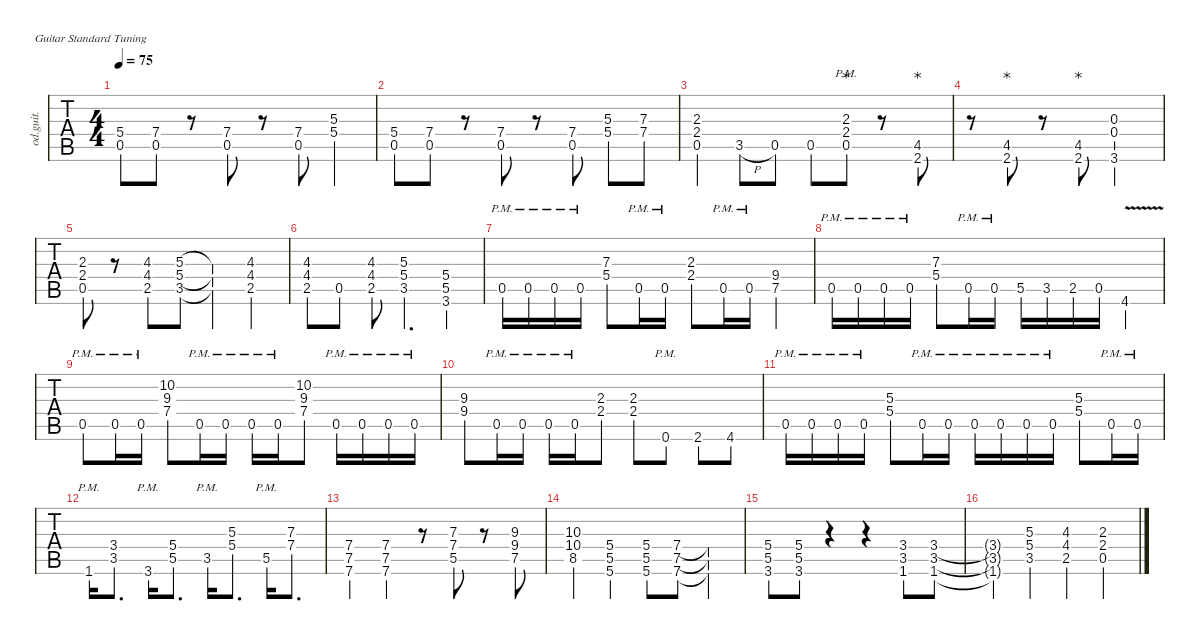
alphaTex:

\defaultSystemsLayout 4
\hideDynamics
\bracketExtendMode nobrackets
\otherSystemsTrackNameOrientation horizontal
\track ("Overdriven Guitar" "od.guit.") {instrument overdrivenguitar}
\staff {tabs}
\tuning (E4 B3 G3 D3 A2 E2)
\ts (4 4)
\tempo 75
\clef g2
\ks c
(0.5 5.4).8{dy mf} (0.5 7.4).8 r.8 (0.5 7.4).8 r.8 (0.5 7.4).8 (5.4 5.3).4 |
(0.5 5.4).8 (0.5 7.4).8 r.8 (0.5 7.4).8 r.8 (0.5 7.4).8 (5.4 5.3).8 (7.4 7.3).8 |
(0.5 2.4 2.3).4 3.5{h}.8 0.5.8 0.5.8 (0.5 2.4 2.3{pm}).8{glpf} r.8 (2.6{acc #} 4.5{acc #}).8{glpf} |
r.8 (2.6{acc #} 4.5{acc #}).8{glpf} r.8 (2.6{acc #} 4.5{acc #}).8{glpf} (3.6 0.4 0.3).2 |
(0.5 2.4 2.3).8 r.8 (2.5 4.4{acc #} 4.3).8 (3.5 5.4 5.3).8 (3.5{t} 5.4{t} 5.3{t}).4 (4.4{acc #} 2.5 4.3).4 |
(4.4{acc #} 2.5 4.3).8 0.5.8 (2.5 4.4{acc #} 4.3).8 (3.5 5.4 5.3).4{d} (3.6 5.5 5.4).4 |
0.5{pm}.16 0.5{pm}.16 0.5{pm}.16 0.5{pm}.16 (5.4 7.3).8 0.5{pm}.16 0.5{pm}.16 (2.4 2.3).8 0.5{pm}.16 0.5{pm}.16 (7.5 9.4).4 |
0.5{pm}.16 0.5{pm}.16 0.5{pm}.16 0.5{pm}.16 (5.4 7.3).8 0.5{pm}.16 0.5{pm}.16 5.5.16 3.5.16 2.5.16 0.5.16 4.6{v acc #}.4 |
0.5{pm}.8 0.5{pm}.16 0.5{pm}.16 (9.3 7.4 10.2).8 0.5{pm}.16 0.5{pm}.16 0.5{pm}.16 0.5{pm}.16 (7.4 9.3 10.2).8 0.5{pm}.16 0.5{pm}.16 0.5{pm}.16 0.5{pm}.16 |
(9.4 9.3).8 0.5{pm}.16 0.5{pm}.16 0.5{pm}.16 0.5{pm}.16 (2.4 2.3).8 (2.4 2.3).8 0.6{pm}.8 2.6{acc #}.8 4.6{acc #}.8 |
0.5{pm}.16 0.5{pm}.16 0.5{pm}.16 0.5{pm}.16 (5.4 5.3).8 0.5{pm}.16 0.5{pm}.16 0.5{pm}.16 0.5{pm}.16 0.5{pm}.16 0.5{pm}.16 (5.4 5.3).8 0.5{pm}.16 0.5{pm}.16 |
1.6{pm}.16 (3.5 3.4).8{d} 3.6{pm}.16 (5.5 5.4).8{d} 3.5{pm}.16 (5.4 5.3).8{d} 5.5{pm}.16 (7.4 7.3).8{d} |
(7.6 7.5 7.4).4 (7.6 7.5 7.4).4 r.8 (5.5 7.4 7.3).8 r.8 (7.5 9.4 9.3).8 |
(8.5 10.4 10.3).4 (5.6 5.5 5.4).4 (5.6 5.5 5.4).8 (7.6 7.5 7.4).8 (7.6{t} 7.5{t} 7.4{t}).4 |
(3.6 5.5 5.4).8 (3.6 5.5 5.4).8 r.4 r.4 (1.6 3.5 3.4).8 (1.6 3.5 3.4).8 |
(1.6{t} 3.5{t} 3.4{t}).4 (3.5 5.4 5.3).4 (2.5 4.4{acc #} 4.3).4 (0.5 2.4 2.3).4
